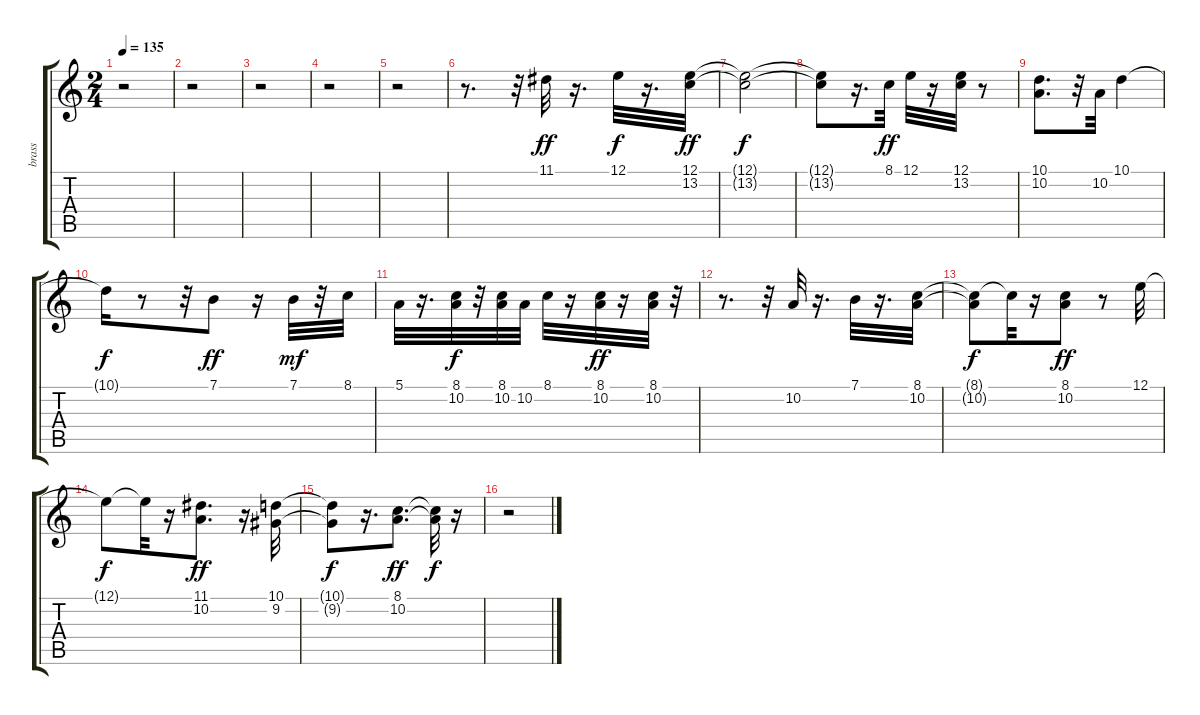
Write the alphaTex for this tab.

\track ("brass" "brass") {instrument brasssection}
\staff {score tabs}
\tuning (E4 B3 G3 D3 A2 E2) {hide}
\ts (2 4)
\tempo 135
\clef g2
\ks c
r.2{dy f} |
r.2 |
r.2 |
r.2 |
r.2 |
r.8{d} r.32 11.1.32{dy ff} r.16{d} 12.1.32{dy f} r.16{d} (12.1 13.2).32{dy ff} |
(12.1{t} 13.2{t}).2{dy f} |
(12.1{t} 13.2{t}).8 r.16{d} 8.1.32{dy ff} 12.1.32 r.16 (12.1 13.2).32 r.8 |
(10.1 10.2).8{d} r.32 10.2.32 10.1.4 |
10.1{t}.16{dy f} r.8 r.32 7.1.8{dy ff} r.16 7.1.32{dy mf} r.32 8.1.32 |
5.1.32 r.16{d} (8.1 10.2).32{dy f} r.32 (8.1 10.2).32 10.2.32 8.1.32 r.16 (8.1 10.2).32{dy ff} r.16 (8.1 10.2).32 r.32 |
r.8{d} r.32 10.2.32 r.16{d} 7.1.32 r.16{d} (8.1 10.2).32 |
(8.1{t} 10.2{t}).8{dy f} 8.1{t}.32 r.16 (8.1 10.2).8{dy ff} r.8 12.1.32 |
12.1{t}.8{dy f} 12.1{t}.32 r.16 (11.1 10.2).8{d dy ff} r.16 (10.1 9.2).32 |
(10.1{t} 9.2{t}).8{dy f} r.16{d} (8.1 10.2).8{d dy ff} (8.1{t} 10.2{t}).32{dy f} r.16 |
r.2
